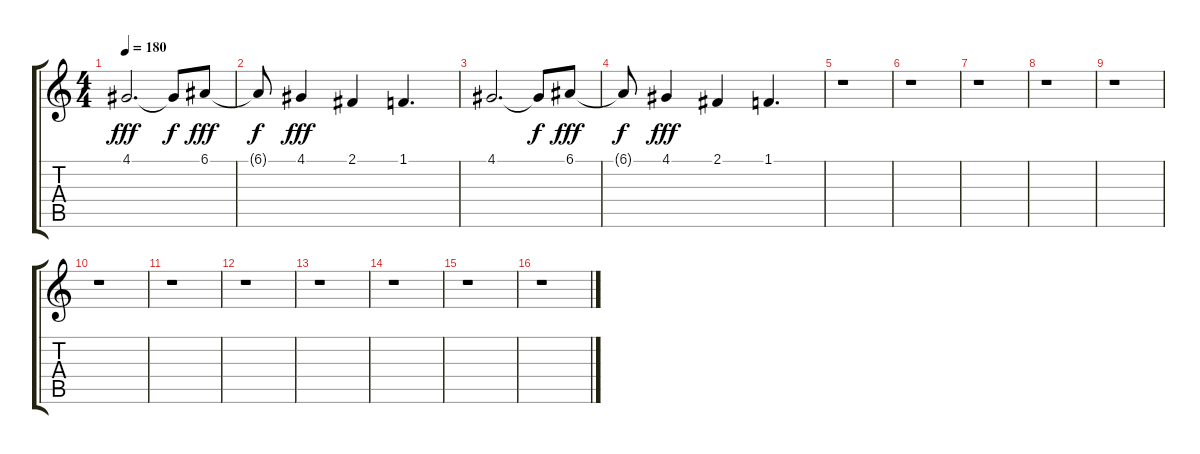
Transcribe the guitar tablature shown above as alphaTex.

\track "" {instrument trumpet}
\staff {score tabs}
\tuning (E4 B3 G3 D3 A2 E2) {hide}
\ts (4 4)
\tempo 180
\clef g2
\ks c
4.1.2{d dy fff} 4.1{t}.8{dy f} 6.1.8{dy fff} |
6.1{t}.8{dy f} 4.1.4{dy fff} 2.1.4 1.1.4{d} |
4.1.2{d} 4.1{t}.8{dy f} 6.1.8{dy fff} |
6.1{t}.8{dy f} 4.1.4{dy fff} 2.1.4 1.1.4{d} |
r.1 |
r.1 |
r.1 |
r.1 |
r.1 |
r.1 |
r.1 |
r.1 |
r.1 |
r.1 |
r.1 |
r.1
